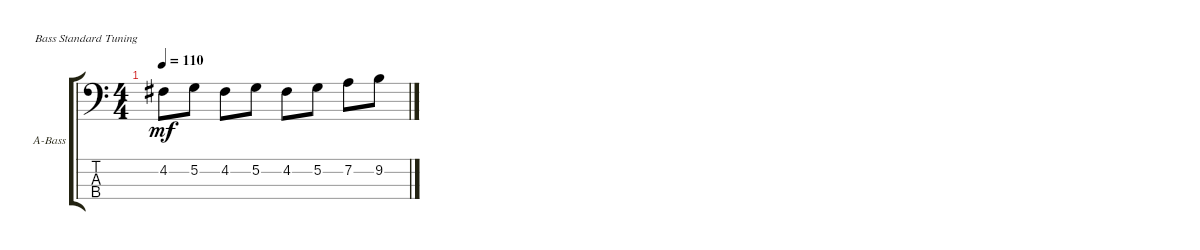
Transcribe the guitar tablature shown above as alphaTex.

\defaultSystemsLayout 4
\bracketExtendMode groupsimilarinstruments
\firstSystemTrackNameOrientation horizontal
\otherSystemsTrackNameOrientation horizontal
\track ("Acoustic Bass" "A-Bass") {instrument acousticbass}
\staff {score tabs}
\tuning (G2 D2 A1 E1)
\ts (4 4)
\tempo 110
\clef f4
\scale
0.333333
\ks c
4.2.8{dy mf} 5.2.8 4.2.8 5.2.8 4.2.8 5.2.8 7.2.8 9.2.8 |
\scale
0.333333 |
\scale
0.333333 |
\scale
0.333333 |
\scale
0.333333 |
\scale
0.333333 |
\scale
0.333333 |
\scale
0.333333 |
\scale
0.333333 |
\scale
0.333333 |
\scale
0.333333 |
\scale
0.333333 |
\scale
0.333333 |
\scale
0.333333 |
\scale
0.333333 |
\scale
0.333333
